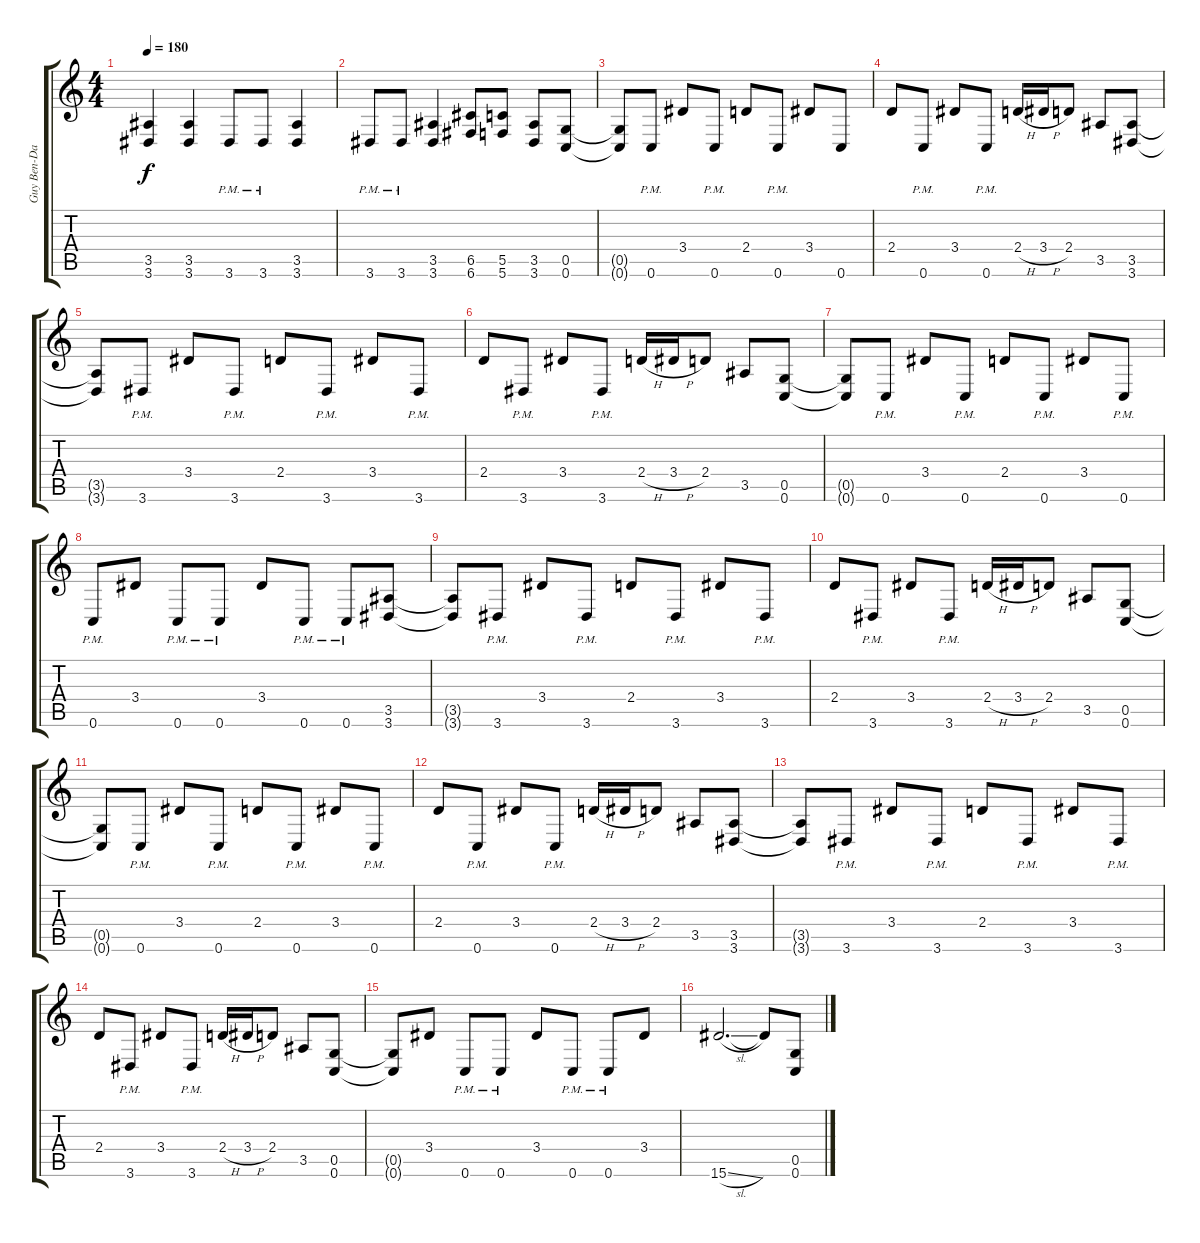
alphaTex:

\track ("Guy Ben-David" "Guy Ben-Da") {instrument distortionguitar}
\staff {score tabs}
\tuning (D4 A3 F3 C3 G2 C2) {hide}
\ts (4 4)
\tempo 180
\clef g2
\ks c
(3.5{t} 3.6{t}).4{dy f} (3.5 3.6).4 3.6{pm}.8 3.6{pm}.8 (3.5 3.6).4 |
3.6{pm}.8 3.6{pm}.8 (3.5 3.6).4 (6.5 6.6).8 (5.5 5.6).8 (3.5 3.6).8 (0.5 0.6).8 |
(0.5{t} 0.6{t}).8 0.6{pm}.8 3.4.8 0.6{pm}.8 2.4.8 0.6{pm}.8 3.4.8 0.6.8 |
2.4.8 0.6{pm}.8 3.4.8 0.6{pm}.8 2.4{h}.16 3.4{h}.16 2.4.8 3.5.8 (3.5 3.6).8 |
(3.5{t} 3.6{t}).8 3.6{pm}.8 3.4.8 3.6{pm}.8 2.4.8 3.6{pm}.8 3.4.8 3.6{pm}.8 |
2.4.8 3.6{pm}.8 3.4.8 3.6{pm}.8 2.4{h}.16 3.4{h}.16 2.4.8 3.5.8 (0.5 0.6).8 |
(0.5{t} 0.6{t}).8 0.6{pm}.8 3.4.8 0.6{pm}.8 2.4.8 0.6{pm}.8 3.4.8 0.6{pm}.8 |
0.6{pm}.8 3.4.8 0.6{pm}.8 0.6{pm}.8 3.4.8 0.6{pm}.8 0.6{pm}.8 (3.5 3.6).8 |
(3.5{t} 3.6{t}).8 3.6{pm}.8 3.4.8 3.6{pm}.8 2.4.8 3.6{pm}.8 3.4.8 3.6{pm}.8 |
2.4.8 3.6{pm}.8 3.4.8 3.6{pm}.8 2.4{h}.16 3.4{h}.16 2.4.8 3.5.8 (0.5 0.6).8 |
(0.5{t} 0.6{t}).8 0.6{pm}.8 3.4.8 0.6{pm}.8 2.4.8 0.6{pm}.8 3.4.8 0.6{pm}.8 |
2.4.8 0.6{pm}.8 3.4.8 0.6{pm}.8 2.4{h}.16 3.4{h}.16 2.4.8 3.5.8 (3.5 3.6).8 |
(3.5{t} 3.6{t}).8 3.6{pm}.8 3.4.8 3.6{pm}.8 2.4.8 3.6{pm}.8 3.4.8 3.6{pm}.8 |
2.4.8 3.6{pm}.8 3.4.8 3.6{pm}.8 2.4{h}.16 3.4{h}.16 2.4.8 3.5.8 (0.5 0.6).8 |
(0.5{t} 0.6{t}).8 3.4.8 0.6{pm}.8 0.6{pm}.8 3.4.8 0.6{pm}.8 0.6{pm}.8 3.4.8 |
15.6{sl}.2{d} 15.6{t}.8 (0.5 0.6).8
